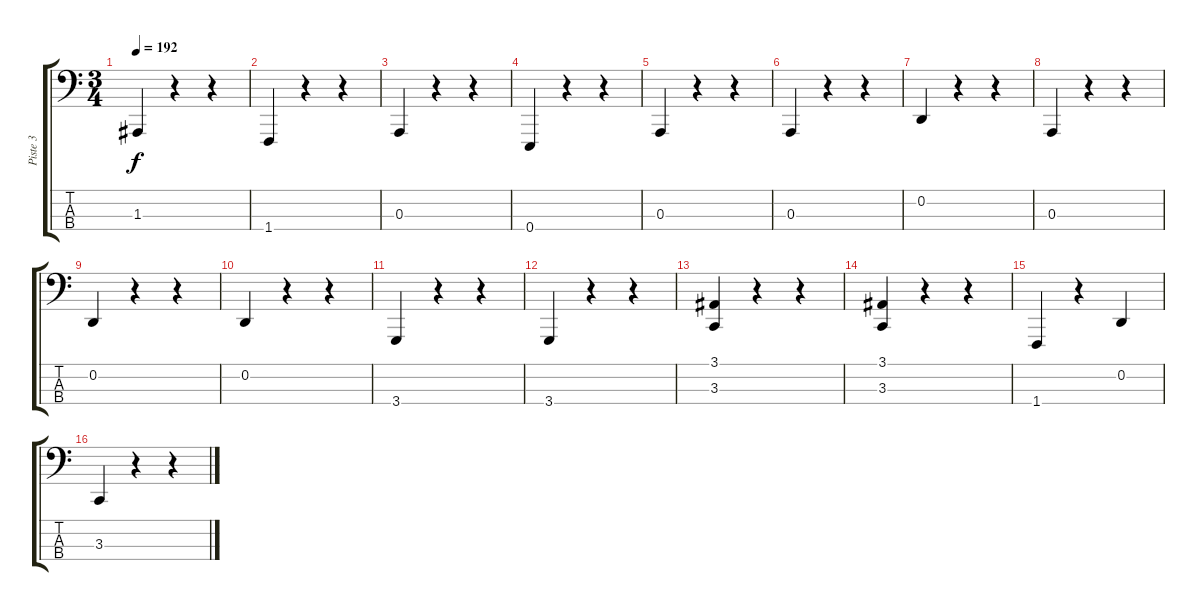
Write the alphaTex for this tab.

\track ("Piste 3" "Piste 3") {instrument tuba}
\staff {score tabs}
\tuning (G2 D2 A1 E1) {hide}
\ts (3 4)
\tempo 192
\clef f4
\ks c
1.3.4{dy f} r.4 r.4 |
1.4.4 r.4 r.4 |
0.3.4 r.4 r.4 |
0.4.4 r.4 r.4 |
0.3.4 r.4 r.4 |
0.3.4 r.4 r.4 |
0.2.4 r.4 r.4 |
0.3.4 r.4 r.4 |
0.2.4 r.4 r.4 |
0.2.4 r.4 r.4 |
3.4.4 r.4 r.4 |
3.4.4 r.4 r.4 |
(3.1 3.3).4 r.4 r.4 |
(3.1 3.3).4 r.4 r.4 |
1.4.4 r.4 0.2.4 |
3.3.4 r.4 r.4
